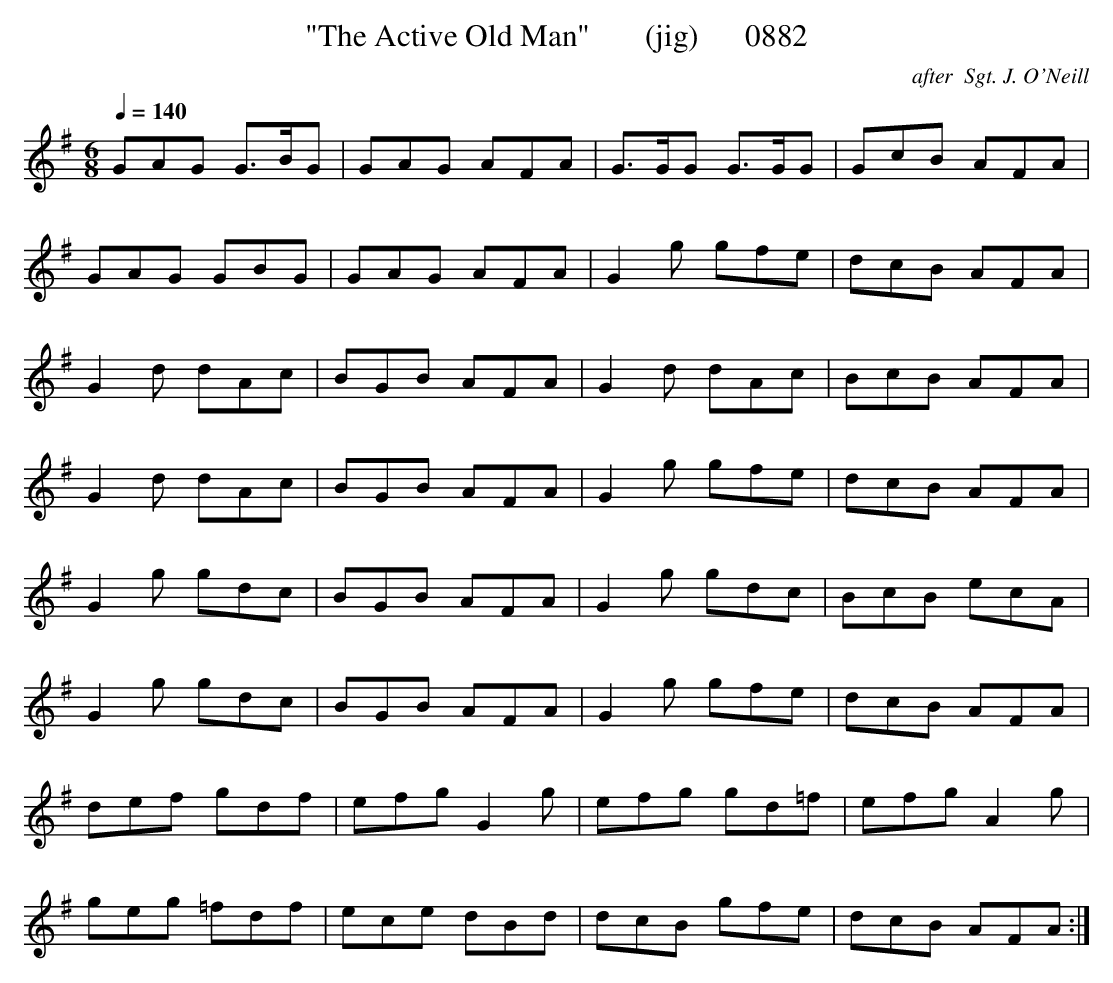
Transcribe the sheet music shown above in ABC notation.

X:1
T:"The Active Old Man"       (jig)      0882
C:after  Sgt. J. O'Neill
BRENNAN June 2003 (HTTP://WWW.SOSYOURMOM.COM)
Q:1/4=140
M:6/8
L:1/8
K:G
GAG G3/2B/2G|GAG AFA|G3/2G/2G G3/2G/2G|GcB AFA|
GAG GBG|GAG AFA|G2g gfe|dcB AFA|
G2d dAc|BGB AFA|G2d dAc|BcB AFA|
G2d dAc|BGB AFA|G2g gfe|dcB AFA|
G2g gdc|BGB AFA|G2g gdc|BcB ecA|
G2g gdc|BGB AFA|G2g gfe|dcB AFA|
def gdf|efg G2g|efg gd=f|efg A2g|
geg =fdf|ece dBd|dcB gfe|dcB AFA:|
